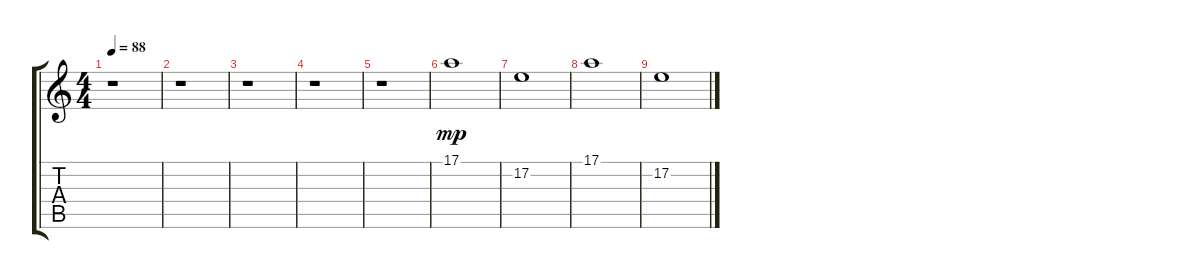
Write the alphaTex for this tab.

\track "" {instrument pad8sweep}
\staff {score tabs}
\tuning (E4 B3 G3 D3 A2 E2) {hide}
\ts (4 4)
\tempo 88
\clef g2
\ks c
r.1{dy mp} |
r.1 |
r.1 |
r.1 |
r.1 |
17.1.1 |
17.2.1 |
17.1.1 |
17.2.1
